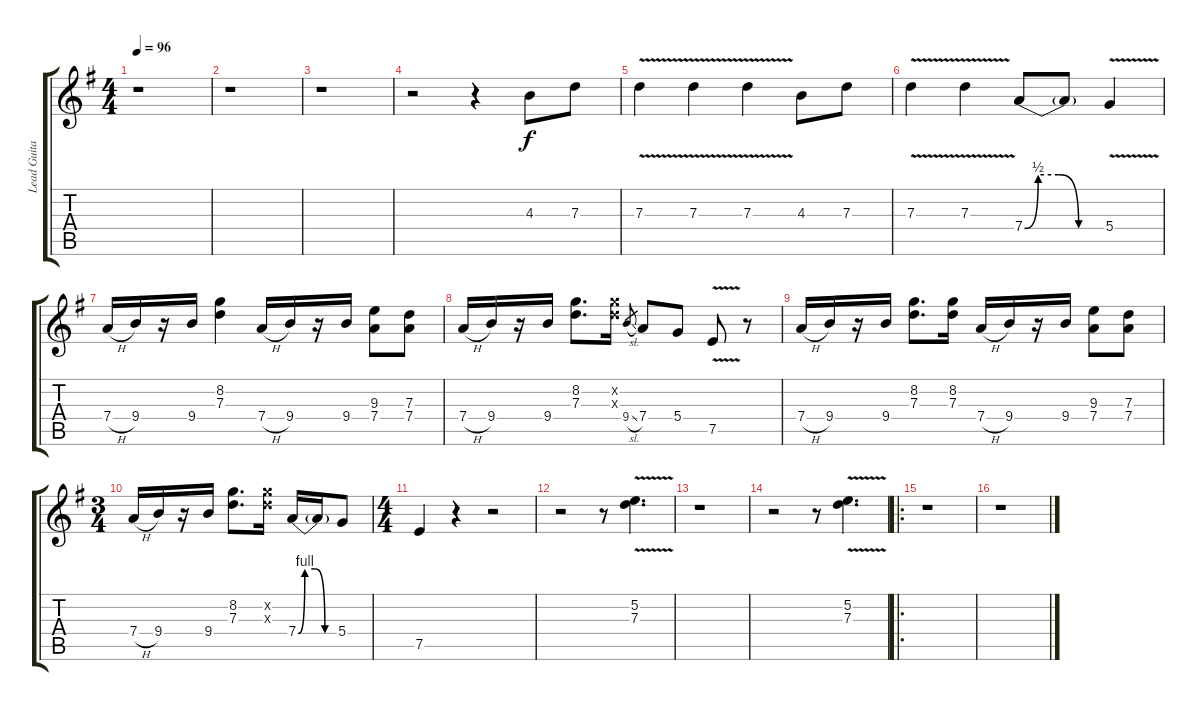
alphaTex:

\track ("Lead Guitar 3" "Lead Guita") {instrument overdrivenguitar}
\staff {score tabs}
\tuning (E4 B3 G3 D3 A2 E2) {hide}
\ts (4 4)
\tempo 96
\clef g2
\ks g
r.1{dy f instrument overdrivenguitar} |
r.1 |
r.1 |
r.2 r.4 4.3.8 7.3.8 |
7.3{v}.4 7.3{v}.4 7.3{v}.4 4.3.8 7.3.8 |
7.3{v}.4 7.3{v}.4 7.4{be (custom 0 0 10 2 25 2 40 0 60 0)}.8 7.4{t}.8 5.4{v}.4 |
7.4{h}.16 9.4.16 r.16 9.4.16 (8.2 7.3).4 7.4{h}.16 9.4.16 r.16 9.4.16 (9.3 7.4).8 (7.3 7.4).8 |
7.4{h}.16 9.4.16 r.16 9.4.16 (8.2 7.3).8{d} (8.2{x} 7.3{x}).16 9.4{sl}.8{gr} 7.4.8 5.4.8 7.5{v}.8 r.8 |
7.4{h}.16 9.4.16 r.16 9.4.16 (8.2 7.3).8{d} (8.2 7.3).16 7.4{h}.16 9.4.16 r.16 9.4.16 (9.3 7.4).8 (7.3 7.4).8 |
\ts (3 4)
7.4{h}.16 9.4.16 r.16 9.4.16 (8.2 7.3).8{d} (8.2{x} 7.3{x}).16 7.4{be (custom 0 0 10 4 25 4 40 0 60 0)}.16 7.4{t}.16 5.4.8 |
\ts (4 4)
7.5.4 r.4 r.2 |
r.2 r.8 (5.2{v} 7.3{v}).4{d} |
r.1 |
r.2 r.8 (5.2{v} 7.3{v}).4{d} |
\ro
r.1 |
r.1
